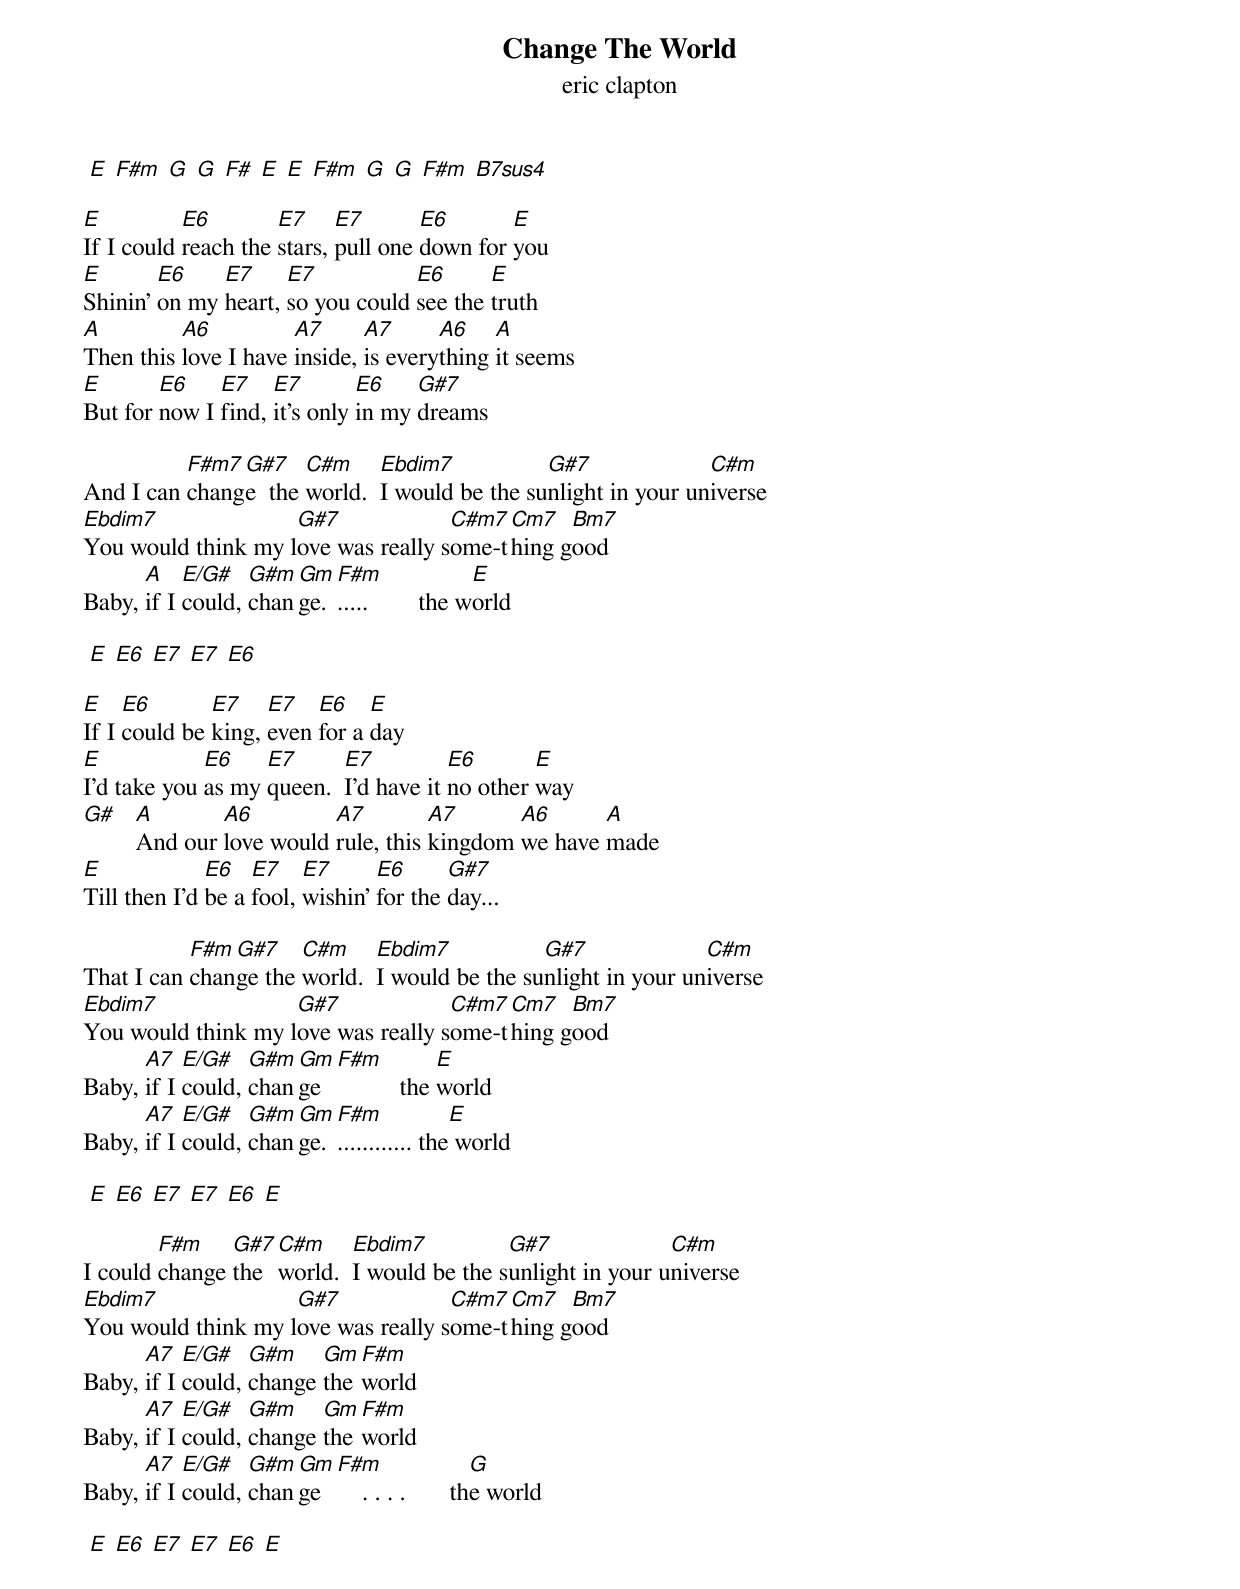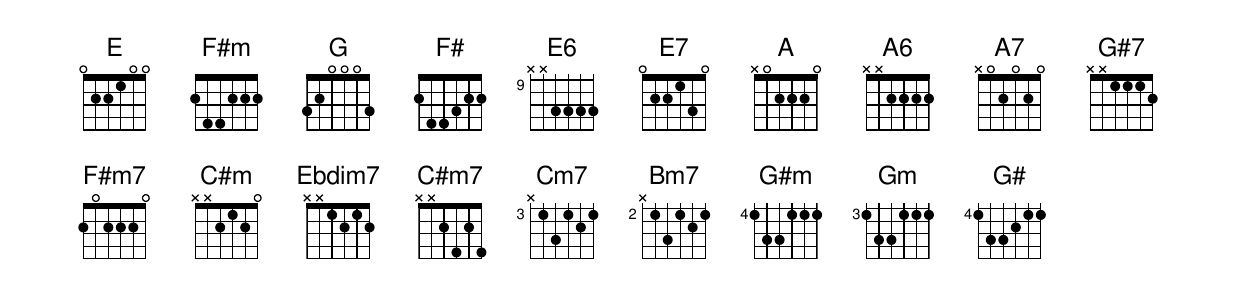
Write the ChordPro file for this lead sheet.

{title: Change The World}
{subtitle: eric clapton}

 [E] [F#m] [G] [G] [F#] [E] [E] [F#m] [G] [G] [F#m] [B7sus4]

[E]If I could [E6]reach the [E7]stars, [E7]pull one [E6]down for [E]you
[E]Shinin' [E6]on my [E7]heart, [E7]so you could [E6]see the [E]truth
[A]Then this [A6]love I have [A7]inside, [A7]is every[A6]thing [A]it seems
[E]But for [E6]now I [E7]find, [E7]it's only [E6]in my [G#7]dreams

And I can [F#m7]chang[G#7]e  the [C#m]world.  [Ebm7(b5)]I would be the su[G#7]nlight in your un[C#m]iverse
[Ebm7(b5)]You would think my l[G#7]ove was really s[C#m7]ome-t[Cm7]hing g[Bm7]ood
Baby, [A]if I [E/G#]could, [G#m]chan[Gm]ge.[F#m].....        the w[E]orld

 [E] [E6] [E7] [E7] [E6]

[E]If I [E6]could be [E7]king, [E7]even [E6]for a [E]day
[E]I'd take you [E6]as my [E7]queen.  [E7]I'd have it [E6]no other [E]way
[G#]   [A]And our [A6]love would [A7]rule, this [A7]kingdom [A6]we have [A]made
[E]Till then I'd [E6]be a [E7]fool, [E7]wishin' [E6]for the [G#7]day...

That I can [F#m]chan[G#7]ge the [C#m]world.  [Ebm7(b5)]I would be the su[G#7]nlight in your un[C#m]iverse
[Ebm7(b5)]You would think my l[G#7]ove was really s[C#m7]ome-t[Cm7]hing g[Bm7]ood
Baby, [A7]if I [E/G#]could, [G#m]chan[Gm]ge [F#m]          the [E]world
Baby, [A7]if I [E/G#]could, [G#m]chan[Gm]ge.[F#m]............ the[E] world

 [E] [E6] [E7] [E7] [E6] [E]

I could [F#m]change [G#7]the [C#m]world.  [Ebm7(b5)]I would be the s[G#7]unlight in your u[C#m]niverse
[Ebm7(b5)]You would think my l[G#7]ove was really s[C#m7]ome-t[Cm7]hing g[Bm7]ood
Baby, [A7]if I [E/G#]could, [G#m]change [Gm]the [F#m]world
Baby, [A7]if I [E/G#]could, [G#m]change [Gm]the [F#m]world
Baby, [A7]if I [E/G#]could, [G#m]chan[Gm]ge [F#m]    . . . .       th[G]e world

 [E] [E6] [E7] [E7] [E6] [E]
